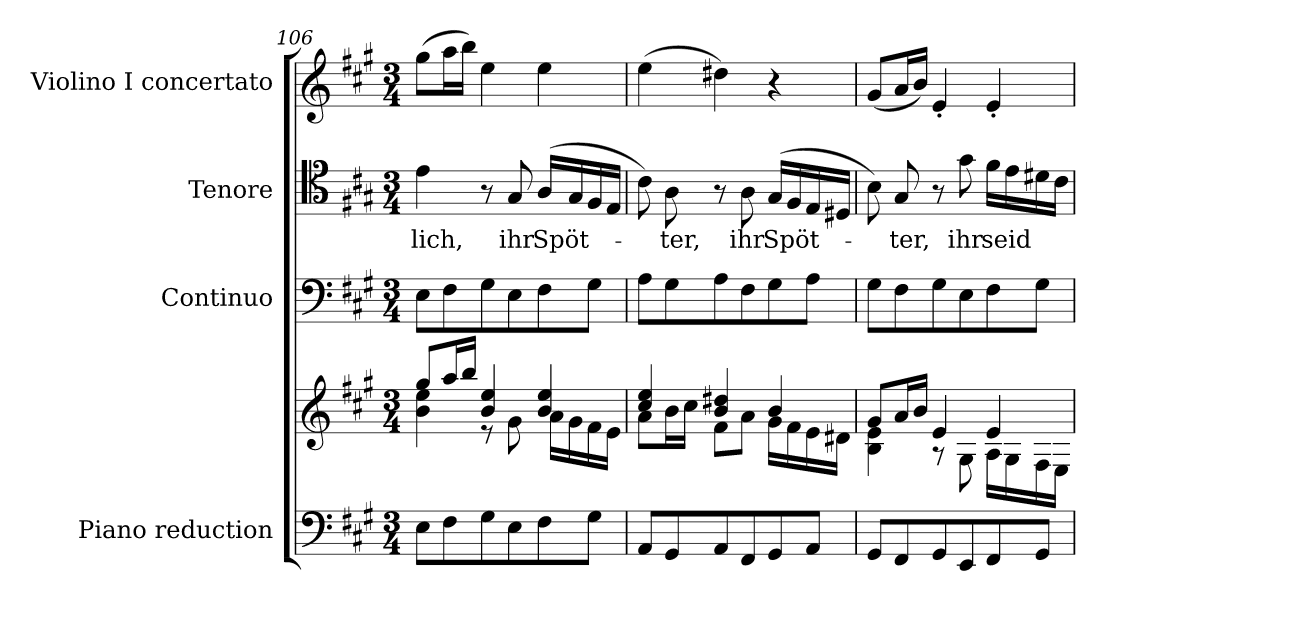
**kern	**kern	**kern	**kern	**text	**kern
*part4	*part4	*part3	*part2	*part2	*part1
*staff5	*staff4	*staff3	*staff2	*staff2	*staff1
*I"Piano reduction	*	*I"Continuo	*I"Tenore	*	*I"Violino I concertato
*I'Pno	*	*	*	*	*I'Vln
*clefF4	*clefG2	*clefF4	*clefC4	*	*clefG2
*k[f#c#g#]	*k[f#c#g#]	*k[f#c#g#]	*k[f#c#g#]	*	*k[f#c#g#]
*M3/4	*M3/4	*M3/4	*M3/4	*	*M3/4
=106	=106	=106	=106	=106	=106
*	*^	*	*	*	*
!	!	!	!	!	!LO:LY:b	!
8E\L	8gg#/L	4b\ 4ee\	8E\L	4e\	-lich,	(8gg#\L
8F#\	16aa/L	.	8F#\	.	.	16aa\L
.	16bb/JJ	.	.	.	.	16bb\JJ)
8G#\	4b/ 4ee/	8r	8G#\	8r	.	4ee\
!	!	!	!	!	!LO:LY:b	!
8E\	.	8g#\	8E\	8G#/	ihr	.
!	!	!	!	!	!LO:LY:b	!
8F#\	4b/ 4ee/	16a\LL	8F#\	(16A/LL	Spöt-	4ee\
.	.	16g#\	.	16G#/	.	.
8G#\J	.	16f#\	8G#\J	16F#/	.	.
.	.	16e\JJ	.	16E/JJ	.	.
=107	=107	=107	=107	=107	=107	=107
8AA/L	4cc#/ 4ee/	8a\L	8A\L	8c#\)	.	(4ee\
!	!	!	!	!	!LO:LY:b	!
8GG#/	.	16b\L	8G#\	8A\	-ter,	.
.	.	16cc#\JJ	.	.	.	.
8AA/	4b/ 4dd#X/	8f#\L	8A\	8r	.	4dd#X\)
!	!	!	!	!	!LO:LY:b	!
8FF#/	.	8a\J	8F#\	8A\	ihr	.
!	!	!	!	!	!LO:LY:b	!
8GG#/	4b/	16g#\LL	8G#\	(16G#/LL	Spöt-	4r
.	.	16f#\	.	16F#/	.	.
8AA/J	.	16e\	8A\J	16E/	.	.
.	.	16d#X\JJ	.	16D#X/JJ	.	.
=108	=108	=108	=108	=108	=108	=108
8GG#/L	8g#/L	4B\ 4e\	8G#\L	8B\)	.	(8g#/L
!	!	!	!	!	!LO:LY:b	!
8FF#/	16a/L	.	8F#\	8G#/	-ter,	16a/L
.	16b/JJ	.	.	.	.	16b/JJ)
8GG#/	4e/	8r	8G#\	8r	.	4e'/
!	!	!	!	!	!LO:LY:b	!
8EE/	.	8G#\	8E\	8g#\	ihr	.
!	!	!	!	!	!LO:LY:b	!
8FF#/	4e/	16A\LL	8F#\	16f#\LL	seid	4e'/
.	.	16G#\	.	16e\	.	.
8GG#/J	.	16F#\	8G#\J	16d#X\	.	.
.	.	16E\JJ	.	16c#\JJ	.	.
*	*v	*v	*	*	*	*
=	=	=	=	=	=
*-	*-	*-	*-	*-	*-
